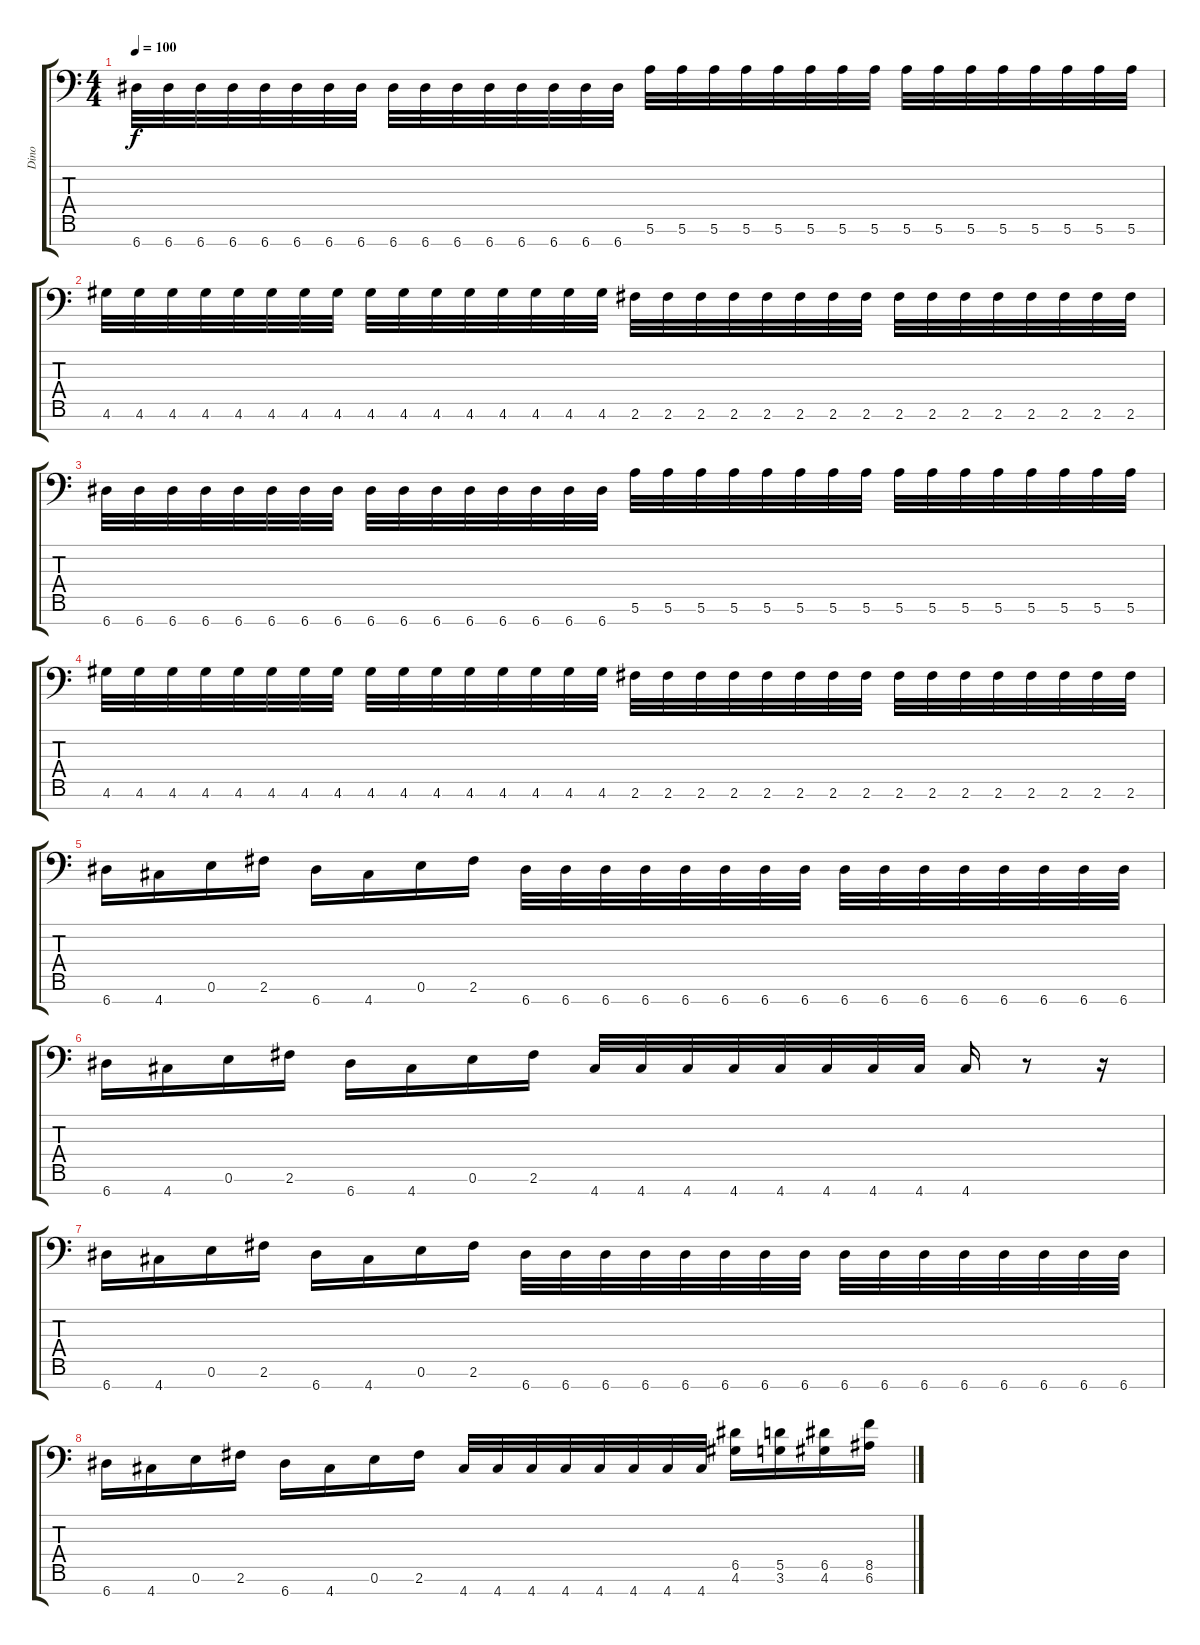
\track ("Dino" "Dino") {instrument overdrivenguitar}
\staff {score tabs}
\tuning (E4 B3 G3 D3 A2 E2 A1) {hide}
\ts (4 4)
\tempo 100
\clef f4
\ks c
6.7.32{dy f} 6.7.32 6.7.32 6.7.32 6.7.32 6.7.32 6.7.32 6.7.32 6.7.32 6.7.32 6.7.32 6.7.32 6.7.32 6.7.32 6.7.32 6.7.32 5.6.32 5.6.32 5.6.32 5.6.32 5.6.32 5.6.32 5.6.32 5.6.32 5.6.32 5.6.32 5.6.32 5.6.32 5.6.32 5.6.32 5.6.32 5.6.32 |
4.6.32 4.6.32 4.6.32 4.6.32 4.6.32 4.6.32 4.6.32 4.6.32 4.6.32 4.6.32 4.6.32 4.6.32 4.6.32 4.6.32 4.6.32 4.6.32 2.6.32 2.6.32 2.6.32 2.6.32 2.6.32 2.6.32 2.6.32 2.6.32 2.6.32 2.6.32 2.6.32 2.6.32 2.6.32 2.6.32 2.6.32 2.6.32 |
6.7.32 6.7.32 6.7.32 6.7.32 6.7.32 6.7.32 6.7.32 6.7.32 6.7.32 6.7.32 6.7.32 6.7.32 6.7.32 6.7.32 6.7.32 6.7.32 5.6.32 5.6.32 5.6.32 5.6.32 5.6.32 5.6.32 5.6.32 5.6.32 5.6.32 5.6.32 5.6.32 5.6.32 5.6.32 5.6.32 5.6.32 5.6.32 |
4.6.32 4.6.32 4.6.32 4.6.32 4.6.32 4.6.32 4.6.32 4.6.32 4.6.32 4.6.32 4.6.32 4.6.32 4.6.32 4.6.32 4.6.32 4.6.32 2.6.32 2.6.32 2.6.32 2.6.32 2.6.32 2.6.32 2.6.32 2.6.32 2.6.32 2.6.32 2.6.32 2.6.32 2.6.32 2.6.32 2.6.32 2.6.32 |
6.7.16 4.7.16 0.6.16 2.6.16 6.7.16 4.7.16 0.6.16 2.6.16 6.7.32 6.7.32 6.7.32 6.7.32 6.7.32 6.7.32 6.7.32 6.7.32 6.7.32 6.7.32 6.7.32 6.7.32 6.7.32 6.7.32 6.7.32 6.7.32 |
6.7.16 4.7.16 0.6.16 2.6.16 6.7.16 4.7.16 0.6.16 2.6.16 4.7.32 4.7.32 4.7.32 4.7.32 4.7.32 4.7.32 4.7.32 4.7.32 4.7.16 r.8 r.16 |
6.7.16 4.7.16 0.6.16 2.6.16 6.7.16 4.7.16 0.6.16 2.6.16 6.7.32 6.7.32 6.7.32 6.7.32 6.7.32 6.7.32 6.7.32 6.7.32 6.7.32 6.7.32 6.7.32 6.7.32 6.7.32 6.7.32 6.7.32 6.7.32 |
6.7.16 4.7.16 0.6.16 2.6.16 6.7.16 4.7.16 0.6.16 2.6.16 4.7.32 4.7.32 4.7.32 4.7.32 4.7.32 4.7.32 4.7.32 4.7.32 (6.5 4.6).16 (5.5 3.6).16 (6.5 4.6).16 (8.5 6.6).16
